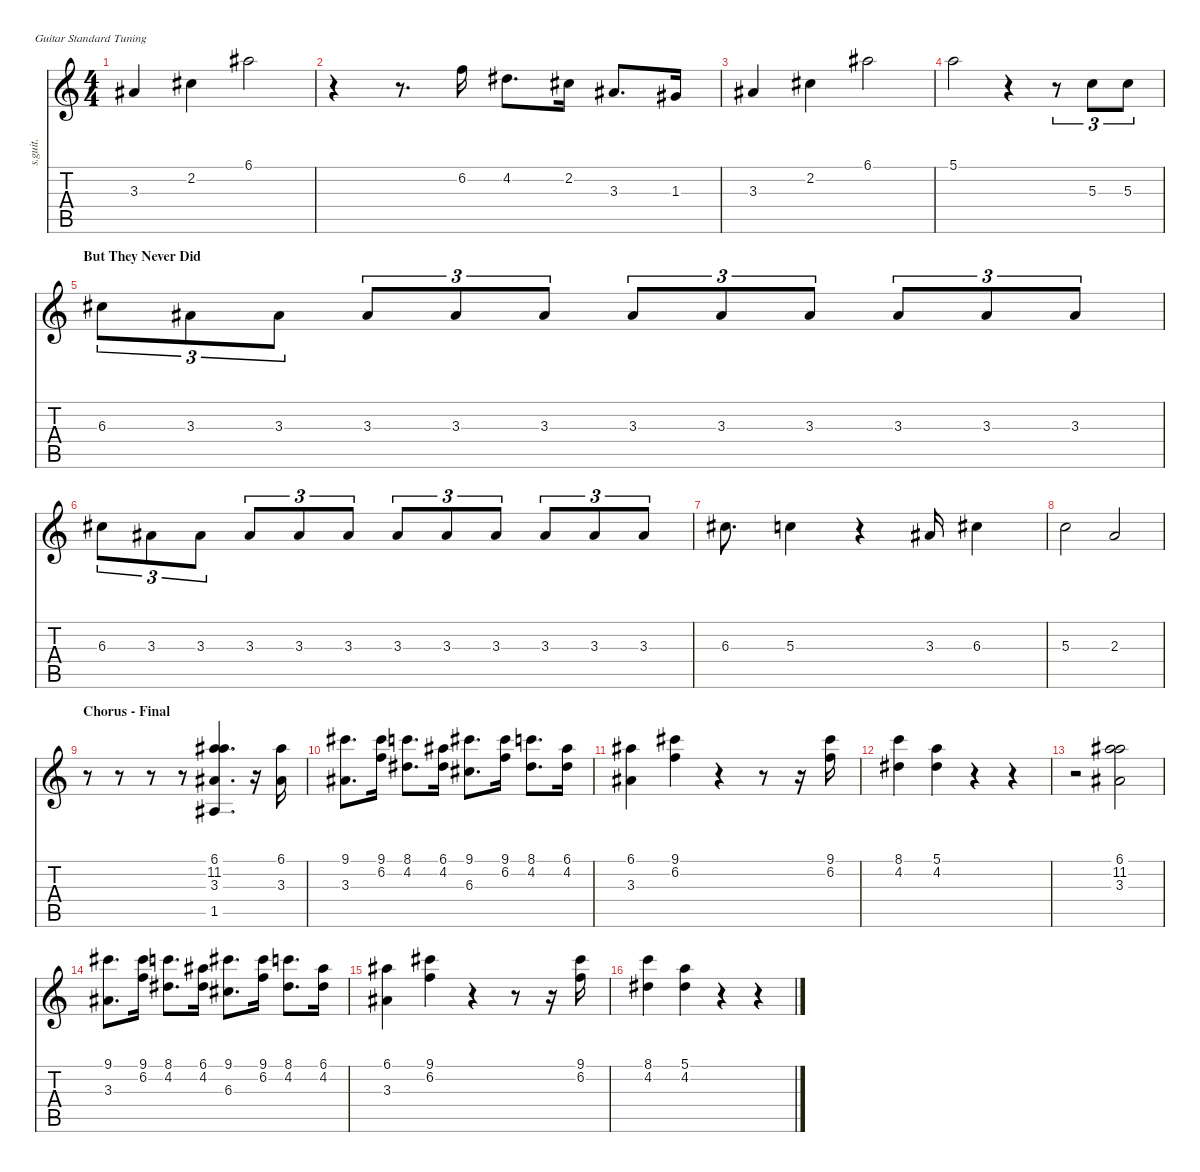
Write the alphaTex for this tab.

\defaultSystemsLayout 4
\hideDynamics
\bracketExtendMode nobrackets
\track ("Dan Reynolds - Vocals" "s.guit.") {instrument lead6voice}
\staff {score tabs}
\tuning (E4 B3 G3 D3 A2 E2)
\displaytranspose 12
\ts (4 4)
\tempo (125 hide)
\clef g2
\ks c
3.3{acc #}.4{lyrics (0 "") lyrics (1 "") lyrics (2 "") lyrics (3 "") lyrics (4 "") dy f} 2.2{acc #}.4{lyrics (0 "") lyrics (1 "") lyrics (2 "") lyrics (3 "") lyrics (4 "")} 6.1{acc #}.2{lyrics (0 "") lyrics (1 "") lyrics (2 "") lyrics (3 "") lyrics (4 "")} |
r.4 r.8{d} 6.2.16{lyrics (0 "") lyrics (1 "") lyrics (2 "") lyrics (3 "") lyrics (4 "")} 4.2{acc #}.8{d lyrics (0 "") lyrics (1 "") lyrics (2 "") lyrics (3 "") lyrics (4 "")} 2.2{acc #}.16{lyrics (0 "") lyrics (1 "") lyrics (2 "") lyrics (3 "") lyrics (4 "")} 3.3{acc #}.8{d lyrics (0 "") lyrics (1 "") lyrics (2 "") lyrics (3 "") lyrics (4 "")} 1.3{acc #}.16{lyrics (0 "") lyrics (1 "") lyrics (2 "") lyrics (3 "") lyrics (4 "")} |
3.3{acc #}.4{lyrics (0 "") lyrics (1 "") lyrics (2 "") lyrics (3 "") lyrics (4 "")} 2.2{acc #}.4{lyrics (0 "") lyrics (1 "") lyrics (2 "") lyrics (3 "") lyrics (4 "")} 6.1{acc #}.2{lyrics (0 "") lyrics (1 "") lyrics (2 "") lyrics (3 "") lyrics (4 "")} |
5.1.2{lyrics (0 "") lyrics (1 "") lyrics (2 "") lyrics (3 "") lyrics (4 "")} r.4 r.8{tu (3 2)} 5.3.8{tu (3 2) lyrics (0 "") lyrics (1 "") lyrics (2 "") lyrics (3 "") lyrics (4 "")} 5.3.8{tu (3 2) lyrics (0 "") lyrics (1 "") lyrics (2 "") lyrics (3 "") lyrics (4 "")} |
\section ("" "But They Never Did")
6.3{acc #}.8{tu (3 2) lyrics (0 "") lyrics (1 "") lyrics (2 "") lyrics (3 "") lyrics (4 "")} 3.3{acc #}.8{tu (3 2) lyrics (0 "") lyrics (1 "") lyrics (2 "") lyrics (3 "") lyrics (4 "")} 3.3{acc #}.8{tu (3 2) lyrics (0 "") lyrics (1 "") lyrics (2 "") lyrics (3 "") lyrics (4 "")} 3.3{acc #}.8{tu (3 2) lyrics (0 "") lyrics (1 "") lyrics (2 "") lyrics (3 "") lyrics (4 "")} 3.3{acc #}.8{tu (3 2) lyrics (0 "") lyrics (1 "") lyrics (2 "") lyrics (3 "") lyrics (4 "")} 3.3{acc #}.8{tu (3 2) lyrics (0 "") lyrics (1 "") lyrics (2 "") lyrics (3 "") lyrics (4 "")} 3.3{acc #}.8{tu (3 2) lyrics (0 "") lyrics (1 "") lyrics (2 "") lyrics (3 "") lyrics (4 "")} 3.3{acc #}.8{tu (3 2) lyrics (0 "") lyrics (1 "") lyrics (2 "") lyrics (3 "") lyrics (4 "")} 3.3{acc #}.8{tu (3 2) lyrics (0 "") lyrics (1 "") lyrics (2 "") lyrics (3 "") lyrics (4 "")} 3.3{acc #}.8{tu (3 2) lyrics (0 "") lyrics (1 "") lyrics (2 "") lyrics (3 "") lyrics (4 "")} 3.3{acc #}.8{tu (3 2) lyrics (0 "") lyrics (1 "") lyrics (2 "") lyrics (3 "") lyrics (4 "")} 3.3{acc #}.8{tu (3 2) lyrics (0 "") lyrics (1 "") lyrics (2 "") lyrics (3 "") lyrics (4 "")} |
6.3{acc #}.8{tu (3 2) lyrics (0 "") lyrics (1 "") lyrics (2 "") lyrics (3 "") lyrics (4 "")} 3.3{acc #}.8{tu (3 2) lyrics (0 "") lyrics (1 "") lyrics (2 "") lyrics (3 "") lyrics (4 "")} 3.3{acc #}.8{tu (3 2) lyrics (0 "") lyrics (1 "") lyrics (2 "") lyrics (3 "") lyrics (4 "")} 3.3{acc #}.8{tu (3 2) lyrics (0 "") lyrics (1 "") lyrics (2 "") lyrics (3 "") lyrics (4 "")} 3.3{acc #}.8{tu (3 2) lyrics (0 "") lyrics (1 "") lyrics (2 "") lyrics (3 "") lyrics (4 "")} 3.3{acc #}.8{tu (3 2) lyrics (0 "") lyrics (1 "") lyrics (2 "") lyrics (3 "") lyrics (4 "")} 3.3{acc #}.8{tu (3 2) lyrics (0 "") lyrics (1 "") lyrics (2 "") lyrics (3 "") lyrics (4 "")} 3.3{acc #}.8{tu (3 2) lyrics (0 "") lyrics (1 "") lyrics (2 "") lyrics (3 "") lyrics (4 "")} 3.3{acc #}.8{tu (3 2) lyrics (0 "") lyrics (1 "") lyrics (2 "") lyrics (3 "") lyrics (4 "")} 3.3{acc #}.8{tu (3 2) lyrics (0 "") lyrics (1 "") lyrics (2 "") lyrics (3 "") lyrics (4 "")} 3.3{acc #}.8{tu (3 2) lyrics (0 "") lyrics (1 "") lyrics (2 "") lyrics (3 "") lyrics (4 "")} 3.3{acc #}.8{tu (3 2) lyrics (0 "") lyrics (1 "") lyrics (2 "") lyrics (3 "") lyrics (4 "")} |
6.3{acc #}.8{d lyrics (0 "") lyrics (1 "") lyrics (2 "") lyrics (3 "") lyrics (4 "")} 5.3.4{lyrics (0 "") lyrics (1 "") lyrics (2 "") lyrics (3 "") lyrics (4 "")} r.4 3.3{acc #}.16{lyrics (0 "") lyrics (1 "") lyrics (2 "") lyrics (3 "") lyrics (4 "")} 6.3{acc #}.4{lyrics (0 "") lyrics (1 "") lyrics (2 "") lyrics (3 "") lyrics (4 "")} |
5.3.2{lyrics (0 "") lyrics (1 "") lyrics (2 "") lyrics (3 "") lyrics (4 "")} 2.3.2{lyrics (0 "") lyrics (1 "") lyrics (2 "") lyrics (3 "") lyrics (4 "")} |
\section ("" "Chorus - Final")
r.8 r.8 r.8 r.8 (6.1{acc #} 11.2{acc #} 3.3{acc #} 1.5{acc #}).4{d lyrics (0 "") lyrics (1 "") lyrics (2 "") lyrics (3 "") lyrics (4 "") dy fff} r.16 (6.1{acc #} 3.3{acc #}).16{lyrics (0 "") lyrics (1 "") lyrics (2 "") lyrics (3 "") lyrics (4 "") dy f} |
(9.1{acc #} 3.3{acc #}).8{d lyrics (0 "") lyrics (1 "") lyrics (2 "") lyrics (3 "") lyrics (4 "")} (9.1{acc #} 6.2).16{lyrics (0 "") lyrics (1 "") lyrics (2 "") lyrics (3 "") lyrics (4 "")} (8.1 4.2{acc #}).8{d lyrics (0 "") lyrics (1 "") lyrics (2 "") lyrics (3 "") lyrics (4 "")} (6.1{acc #} 4.2{acc #}).16{lyrics (0 "") lyrics (1 "") lyrics (2 "") lyrics (3 "") lyrics (4 "")} (9.1{acc #} 6.3{acc #}).8{d lyrics (0 "") lyrics (1 "") lyrics (2 "") lyrics (3 "") lyrics (4 "")} (9.1{acc #} 6.2).16{lyrics (0 "") lyrics (1 "") lyrics (2 "") lyrics (3 "") lyrics (4 "")} (8.1 4.2{acc #}).8{d lyrics (0 "") lyrics (1 "") lyrics (2 "") lyrics (3 "") lyrics (4 "")} (6.1{acc #} 4.2{acc #}).16{lyrics (0 "") lyrics (1 "") lyrics (2 "") lyrics (3 "") lyrics (4 "")} |
(6.1{acc #} 3.3{acc #}).4{lyrics (0 "") lyrics (1 "") lyrics (2 "") lyrics (3 "") lyrics (4 "")} (9.1{acc #} 6.2).4{lyrics (0 "") lyrics (1 "") lyrics (2 "") lyrics (3 "") lyrics (4 "")} r.4 r.8 r.16 (9.1{acc #} 6.2).16{lyrics (0 "") lyrics (1 "") lyrics (2 "") lyrics (3 "") lyrics (4 "")} |
(8.1 4.2{acc #}).4{lyrics (0 "") lyrics (1 "") lyrics (2 "") lyrics (3 "") lyrics (4 "")} (5.1 4.2{acc #}).4{lyrics (0 "") lyrics (1 "") lyrics (2 "") lyrics (3 "") lyrics (4 "")} r.4 r.4 |
r.2 (6.1{acc #} 11.2{acc #} 3.3{acc #}).2{lyrics (0 "") lyrics (1 "") lyrics (2 "") lyrics (3 "") lyrics (4 "")} |
(9.1{acc #} 3.3{acc #}).8{d lyrics (0 "") lyrics (1 "") lyrics (2 "") lyrics (3 "") lyrics (4 "")} (9.1{acc #} 6.2).16{lyrics (0 "") lyrics (1 "") lyrics (2 "") lyrics (3 "") lyrics (4 "")} (8.1 4.2{acc #}).8{d lyrics (0 "") lyrics (1 "") lyrics (2 "") lyrics (3 "") lyrics (4 "")} (6.1{acc #} 4.2{acc #}).16{lyrics (0 "") lyrics (1 "") lyrics (2 "") lyrics (3 "") lyrics (4 "")} (9.1{acc #} 6.3{acc #}).8{d lyrics (0 "") lyrics (1 "") lyrics (2 "") lyrics (3 "") lyrics (4 "")} (9.1{acc #} 6.2).16{lyrics (0 "") lyrics (1 "") lyrics (2 "") lyrics (3 "") lyrics (4 "")} (8.1 4.2{acc #}).8{d lyrics (0 "") lyrics (1 "") lyrics (2 "") lyrics (3 "") lyrics (4 "")} (6.1{acc #} 4.2{acc #}).16{lyrics (0 "") lyrics (1 "") lyrics (2 "") lyrics (3 "") lyrics (4 "")} |
(6.1{acc #} 3.3{acc #}).4{lyrics (0 "") lyrics (1 "") lyrics (2 "") lyrics (3 "") lyrics (4 "")} (9.1{acc #} 6.2).4{lyrics (0 "") lyrics (1 "") lyrics (2 "") lyrics (3 "") lyrics (4 "")} r.4 r.8 r.16 (9.1{acc #} 6.2).16{lyrics (0 "") lyrics (1 "") lyrics (2 "") lyrics (3 "") lyrics (4 "")} |
(8.1 4.2{acc #}).4{lyrics (0 "") lyrics (1 "") lyrics (2 "") lyrics (3 "") lyrics (4 "")} (5.1 4.2{acc #}).4{lyrics (0 "") lyrics (1 "") lyrics (2 "") lyrics (3 "") lyrics (4 "")} r.4 r.4
